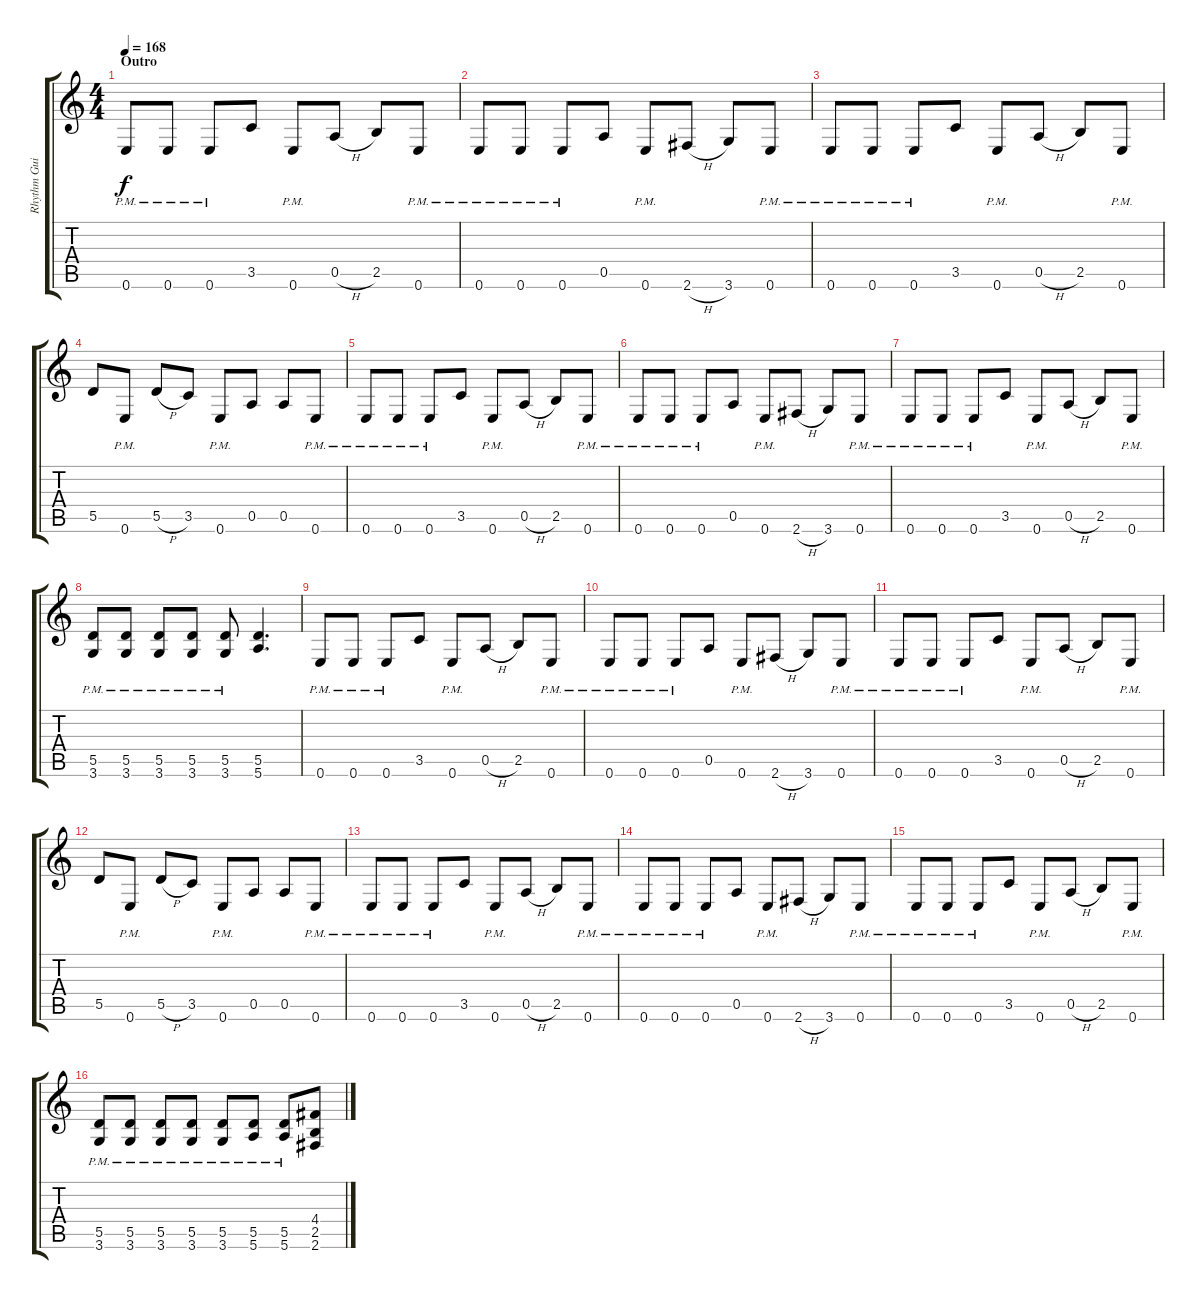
\track ("Rhythm Guitar I" "Rhythm Gui") {instrument overdrivenguitar}
\staff {score tabs}
\tuning (E4 B3 G3 D3 A2 E2) {hide}
\ts (4 4)
\section ("" "Outro")
\tempo 168
\clef g2
\ks c
0.6{pm}.8{dy f} 0.6{pm}.8 0.6{pm}.8 3.5.8 0.6{pm}.8 0.5{h}.8 2.5.8 0.6{pm}.8 |
0.6{pm}.8 0.6{pm}.8 0.6{pm}.8 0.5.8 0.6{pm}.8 2.6{h}.8 3.6.8 0.6{pm}.8 |
0.6{pm}.8 0.6{pm}.8 0.6{pm}.8 3.5.8 0.6{pm}.8 0.5{h}.8 2.5.8 0.6{pm}.8 |
5.5.8 0.6{pm}.8 5.5{h}.8 3.5.8 0.6{pm}.8 0.5.8 0.5.8 0.6{pm}.8 |
0.6{pm}.8 0.6{pm}.8 0.6{pm}.8 3.5.8 0.6{pm}.8 0.5{h}.8 2.5.8 0.6{pm}.8 |
0.6{pm}.8 0.6{pm}.8 0.6{pm}.8 0.5.8 0.6{pm}.8 2.6{h}.8 3.6.8 0.6{pm}.8 |
0.6{pm}.8 0.6{pm}.8 0.6{pm}.8 3.5.8 0.6{pm}.8 0.5{h}.8 2.5.8 0.6{pm}.8 |
(5.5{pm} 3.6{pm}).8 (5.5{pm} 3.6{pm}).8 (5.5{pm} 3.6{pm}).8 (5.5{pm} 3.6{pm}).8 (5.5{pm} 3.6{pm}).8 (5.5 5.6).4{d} |
0.6{pm}.8 0.6{pm}.8 0.6{pm}.8 3.5.8 0.6{pm}.8 0.5{h}.8 2.5.8 0.6{pm}.8 |
0.6{pm}.8 0.6{pm}.8 0.6{pm}.8 0.5.8 0.6{pm}.8 2.6{h}.8 3.6.8 0.6{pm}.8 |
0.6{pm}.8 0.6{pm}.8 0.6{pm}.8 3.5.8 0.6{pm}.8 0.5{h}.8 2.5.8 0.6{pm}.8 |
5.5.8 0.6{pm}.8 5.5{h}.8 3.5.8 0.6{pm}.8 0.5.8 0.5.8 0.6{pm}.8 |
0.6{pm}.8 0.6{pm}.8 0.6{pm}.8 3.5.8 0.6{pm}.8 0.5{h}.8 2.5.8 0.6{pm}.8 |
0.6{pm}.8 0.6{pm}.8 0.6{pm}.8 0.5.8 0.6{pm}.8 2.6{h}.8 3.6.8 0.6{pm}.8 |
0.6{pm}.8 0.6{pm}.8 0.6{pm}.8 3.5.8 0.6{pm}.8 0.5{h}.8 2.5.8 0.6{pm}.8 |
(5.5{pm} 3.6{pm}).8 (5.5{pm} 3.6{pm}).8 (5.5{pm} 3.6{pm}).8 (5.5{pm} 3.6{pm}).8 (5.5{pm} 3.6{pm}).8 (5.5{pm} 5.6{pm}).8 (5.5{pm} 5.6{pm}).8 (4.4 2.5 2.6).8
